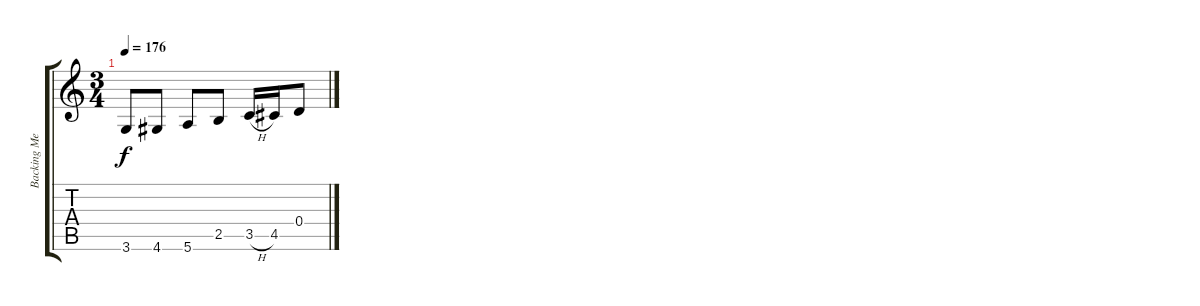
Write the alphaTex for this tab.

\track ("Backing Melody" "Backing Me") {instrument acousticguitarsteel}
\staff {score tabs}
\tuning (E4 B3 G3 D3 A2 E2) {hide}
\ts (3 4)
\tempo 176
\clef g2
\ks c
3.6.8{dy f} 4.6.8 5.6.8 2.5.8 3.5{h}.16 4.5.16 0.4.8
